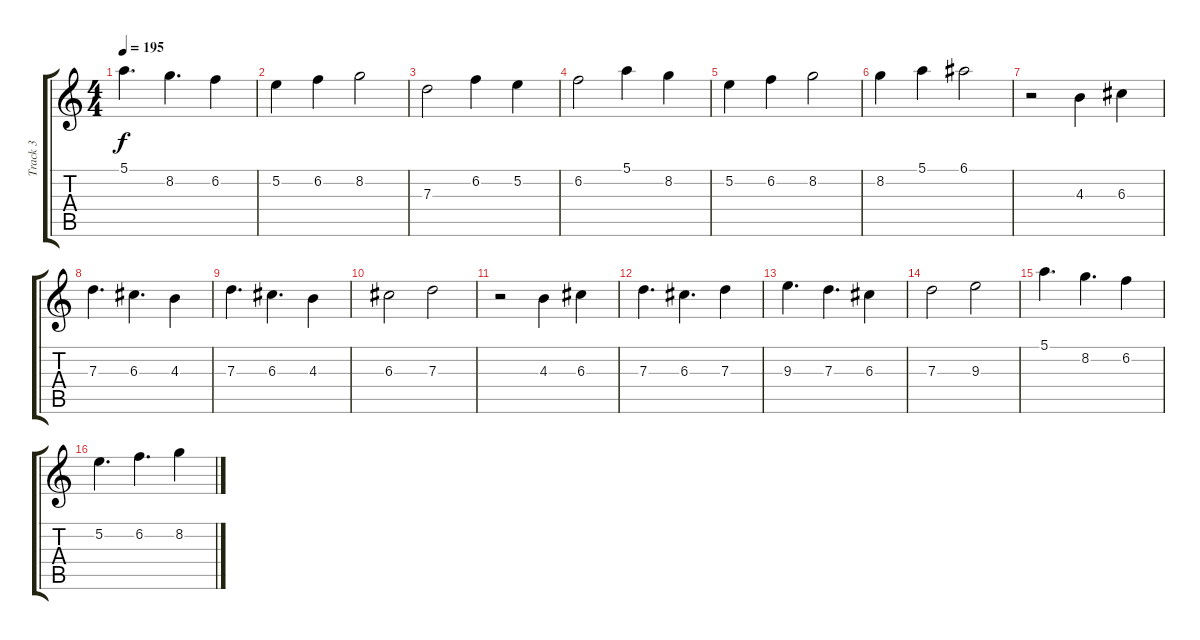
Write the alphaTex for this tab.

\track ("Track 3" "Track 3") {instrument distortionguitar}
\staff {score tabs}
\tuning (E4 B3 G3 D3 A2 E2) {hide}
\ts (4 4)
\tempo 195
\clef g2
\ks c
5.1.4{d dy f} 8.2.4{d} 6.2.4 |
5.2.4 6.2.4 8.2.2 |
7.3.2 6.2.4 5.2.4 |
6.2.2 5.1.4 8.2.4 |
5.2.4 6.2.4 8.2.2 |
8.2.4 5.1.4 6.1.2 |
r.2 4.3.4 6.3.4 |
7.3.4{d} 6.3.4{d} 4.3.4 |
7.3.4{d} 6.3.4{d} 4.3.4 |
6.3.2 7.3.2 |
r.2 4.3.4 6.3.4 |
7.3.4{d} 6.3.4{d} 7.3.4 |
9.3.4{d} 7.3.4{d} 6.3.4 |
7.3.2 9.3.2 |
5.1.4{d} 8.2.4{d} 6.2.4 |
5.2.4{d} 6.2.4{d} 8.2.4
